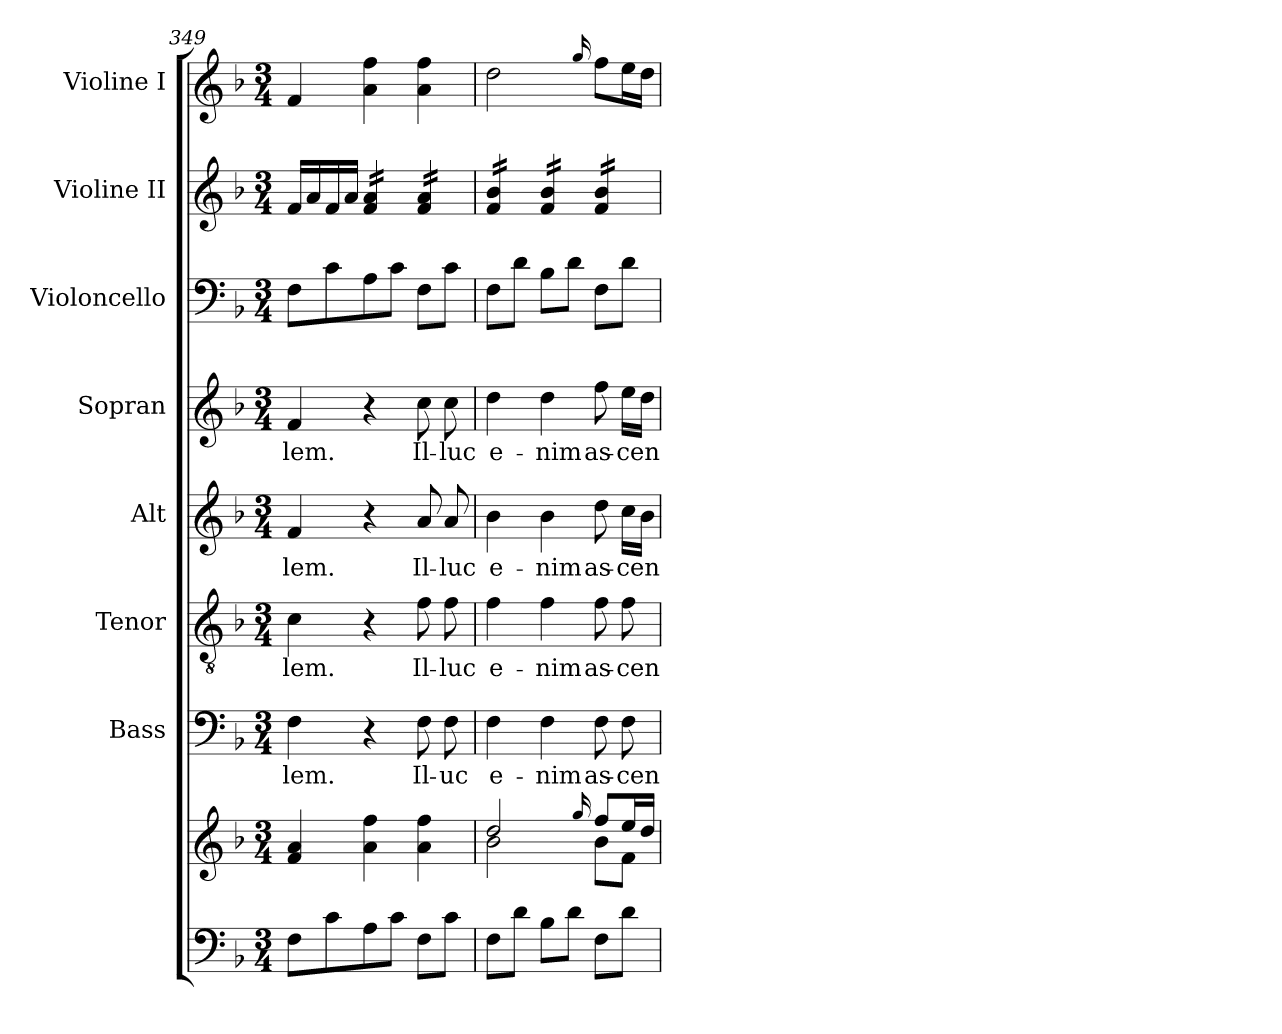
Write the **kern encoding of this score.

**kern	**kern	**kern	**text	**kern	**text	**kern	**text	**kern	**text	**kern	**kern	**kern
*part8	*part8	*part7	*part7	*part6	*part6	*part5	*part5	*part4	*part4	*part3	*part2	*part1
*staff9	*staff8	*staff7	*staff7	*staff6	*staff6	*staff5	*staff5	*staff4	*staff4	*staff3	*staff2	*staff1
*	*	*I"Bass	*	*I"Tenor	*	*I"Alt	*	*I"Sopran	*	*I"Violoncello	*I"Violine II	*I"Violine I
*	*	*I'B.	*	*I'T.	*	*I'A.	*	*I'S.	*	*I'Vc.	*I'Vl. II	*I'Vl. I
*clefF4	*clefG2	*clefF4	*	*clefGv2	*	*clefG2	*	*clefG2	*	*clefF4	*clefG2	*clefG2
*	*	*	*	*	*	*	*	*	*	*ITrd7c12	*	*
*k[b-]	*k[b-]	*k[b-]	*	*k[b-]	*	*k[b-]	*	*k[b-]	*	*k[b-]	*k[b-]	*k[b-]
*F:	*F:	*F:	*	*F:	*	*F:	*	*F:	*	*F:	*F:	*F:
*M3/4	*M3/4	*M3/4	*	*M3/4	*	*M3/4	*	*M3/4	*	*M3/4	*M3/4	*M3/4
=349	=349	=349	=349	=349	=349	=349	=349	=349	=349	=349	=349	=349
!	!	!	!LO:LY:b	!	!LO:LY:b	!	!LO:LY:b	!	!LO:LY:b	!	!	!
8F\L	4f/ 4a/	4F\	-lem.	4c\	-lem.	4f/	-lem.	4f/	-lem.	8FF\L	16f/LL	4f/
.	.	.	.	.	.	.	.	.	.	.	16a/	.
8c\	.	.	.	.	.	.	.	.	.	8C\	16f/	.
.	.	.	.	.	.	.	.	.	.	.	16a/JJ	.
*	*	*	*	*	*	*	*	*	*	*	*tremolo	*
8A\	4a\ 4ff\	4r	.	4r	.	4r	.	4r	.	8AA\	16f/ 16a/LL	4a\ 4ff\
.	.	.	.	.	.	.	.	.	.	.	16f/ 16a/	.
8c\J	.	.	.	.	.	.	.	.	.	8C\J	16f/ 16a/	.
.	.	.	.	.	.	.	.	.	.	.	16f/ 16a/JJ	.
!	!	!	!LO:LY:b	!	!LO:LY:b	!	!LO:LY:b	!	!LO:LY:b	!	!	!
8F\L	4a\ 4ff\	8F\	Il-	8f\	Il-	8a/	Il-	8cc\	Il-	8FF\L	16f/ 16a/LL	4a\ 4ff\
.	.	.	.	.	.	.	.	.	.	.	16f/ 16a/	.
!	!	!	!LO:LY:b	!	!LO:LY:b	!	!LO:LY:b	!	!LO:LY:b	!	!	!
8c\J	.	8F\	-uc	8f\	-luc	8a/	-luc	8cc\	-luc	8C\J	16f/ 16a/	.
.	.	.	.	.	.	.	.	.	.	.	16f/ 16a/JJ	.
=350	=350	=350	=350	=350	=350	=350	=350	=350	=350	=350	=350	=350
*	*^	*	*	*	*	*	*	*	*	*	*	*
!	!	!	!	!LO:LY:b	!	!LO:LY:b	!	!LO:LY:b	!	!LO:LY:b	!	!	!
8F\L	2dd/	2b-\	4F\	e-	4f\	e-	4b-\	e-	4dd\	e-	8FF\L	16f/ 16b-/LL	2dd\
.	.	.	.	.	.	.	.	.	.	.	.	16f/ 16b-/	.
8d\J	.	.	.	.	.	.	.	.	.	.	8D\J	16f/ 16b-/	.
.	.	.	.	.	.	.	.	.	.	.	.	16f/ 16b-/JJ	.
!	!	!	!	!LO:LY:b	!	!LO:LY:b	!	!LO:LY:b	!	!LO:LY:b	!	!	!
8B-\L	.	.	4F\	-nim	4f\	-nim	4b-\	-nim	4dd\	-nim	8BB-\L	16f/ 16b-/LL	.
.	.	.	.	.	.	.	.	.	.	.	.	16f/ 16b-/	.
8d\J	.	.	.	.	.	.	.	.	.	.	8D\J	16f/ 16b-/	.
.	.	.	.	.	.	.	.	.	.	.	.	16f/ 16b-/JJ	.
.	16qqgg/	.	.	.	.	.	.	.	.	.	.	.	16qqgg/
!	!	!	!	!LO:LY:b	!	!LO:LY:b	!	!LO:LY:b	!	!LO:LY:b	!	!	!
8F\L	8ff/L	8b-\L	8F\	as-	8f\	as-	8dd\	as-	8ff\	as-	8FF\L	16f/ 16b-/LL	8ff\L
.	.	.	.	.	.	.	.	.	.	.	.	16f/ 16b-/	.
!	!	!	!	!LO:LY:b	!	!LO:LY:b	!	!LO:LY:b	!	!LO:LY:b	!	!	!
8d\J	16ee/L	8f\J	8F\	-cen-	8f\	-cen-	16cc\LL	-cen-	16ee\LL	-cen-	8D\J	16f/ 16b-/	16ee\L
.	16dd/JJ	.	.	.	.	.	16b-\JJ	.	16dd\JJ	.	.	16f/ 16b-/JJ	16dd\JJ
*	*	*	*	*	*	*	*	*	*	*	*	*Xtremolo	*
*	*v	*v	*	*	*	*	*	*	*	*	*	*	*
=	=	=	=	=	=	=	=	=	=	=	=	=
*-	*-	*-	*-	*-	*-	*-	*-	*-	*-	*-	*-	*-
